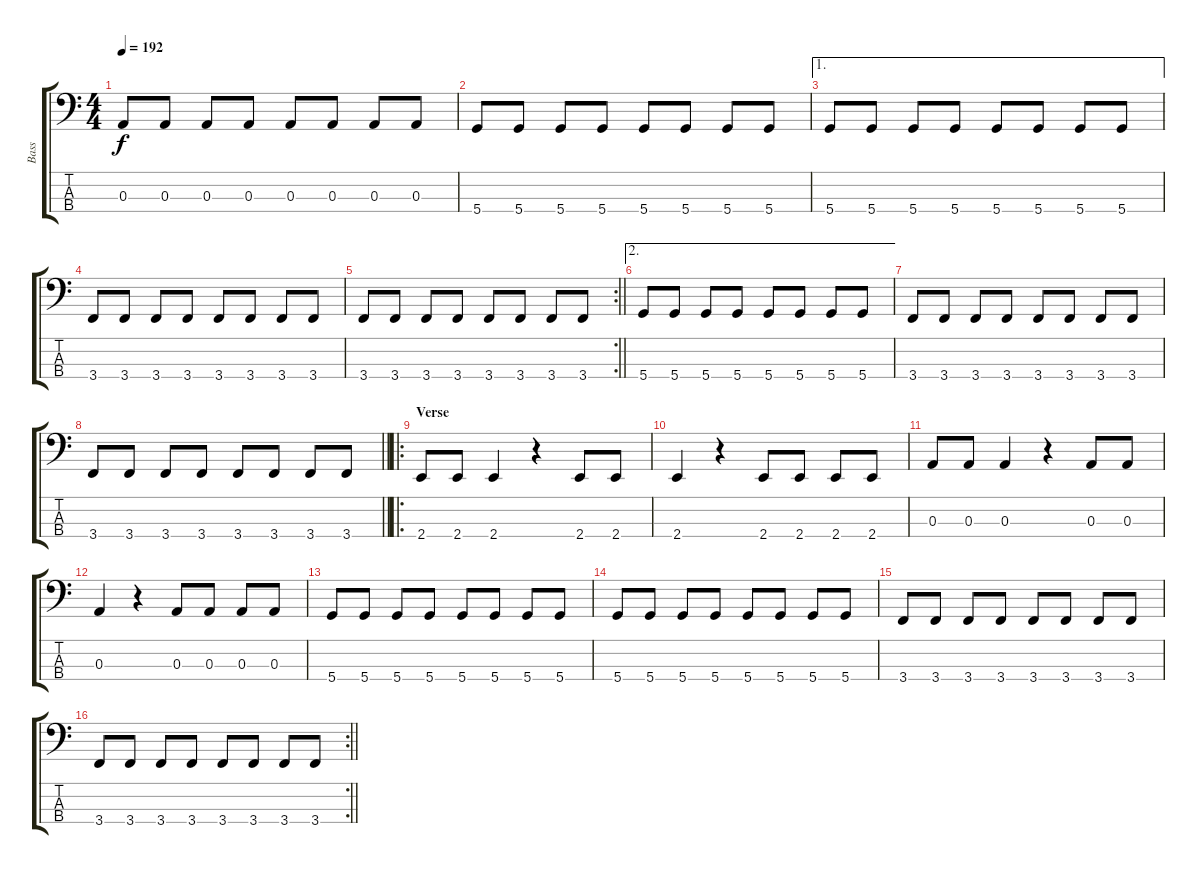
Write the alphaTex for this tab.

\track ("Bass" "Bass") {instrument electricbasspick}
\staff {score tabs}
\tuning (G2 D2 A1 D1) {hide}
\ts (4 4)
\tempo 192
\clef f4
\ks c
0.3.8{dy f} 0.3.8 0.3.8 0.3.8 0.3.8 0.3.8 0.3.8 0.3.8 |
5.4.8 5.4.8 5.4.8 5.4.8 5.4.8 5.4.8 5.4.8 5.4.8 |
\ae 1
5.4.8 5.4.8 5.4.8 5.4.8 5.4.8 5.4.8 5.4.8 5.4.8 |
3.4.8 3.4.8 3.4.8 3.4.8 3.4.8 3.4.8 3.4.8 3.4.8 |
\rc 2
\barLineRight lightlight
3.4.8 3.4.8 3.4.8 3.4.8 3.4.8 3.4.8 3.4.8 3.4.8 |
\ae 2
5.4.8 5.4.8 5.4.8 5.4.8 5.4.8 5.4.8 5.4.8 5.4.8 |
3.4.8 3.4.8 3.4.8 3.4.8 3.4.8 3.4.8 3.4.8 3.4.8 |
\barLineRight lightlight
3.4.8 3.4.8 3.4.8 3.4.8 3.4.8 3.4.8 3.4.8 3.4.8 |
\ro
\section ("" "Verse")
2.4.8 2.4.8 2.4.4 r.4 2.4.8 2.4.8 |
2.4.4 r.4 2.4.8 2.4.8 2.4.8 2.4.8 |
0.3.8 0.3.8 0.3.4 r.4 0.3.8 0.3.8 |
0.3.4 r.4 0.3.8 0.3.8 0.3.8 0.3.8 |
5.4.8 5.4.8 5.4.8 5.4.8 5.4.8 5.4.8 5.4.8 5.4.8 |
5.4.8 5.4.8 5.4.8 5.4.8 5.4.8 5.4.8 5.4.8 5.4.8 |
3.4.8 3.4.8 3.4.8 3.4.8 3.4.8 3.4.8 3.4.8 3.4.8 |
\rc 2
\barLineRight lightlight
3.4.8 3.4.8 3.4.8 3.4.8 3.4.8 3.4.8 3.4.8 3.4.8
